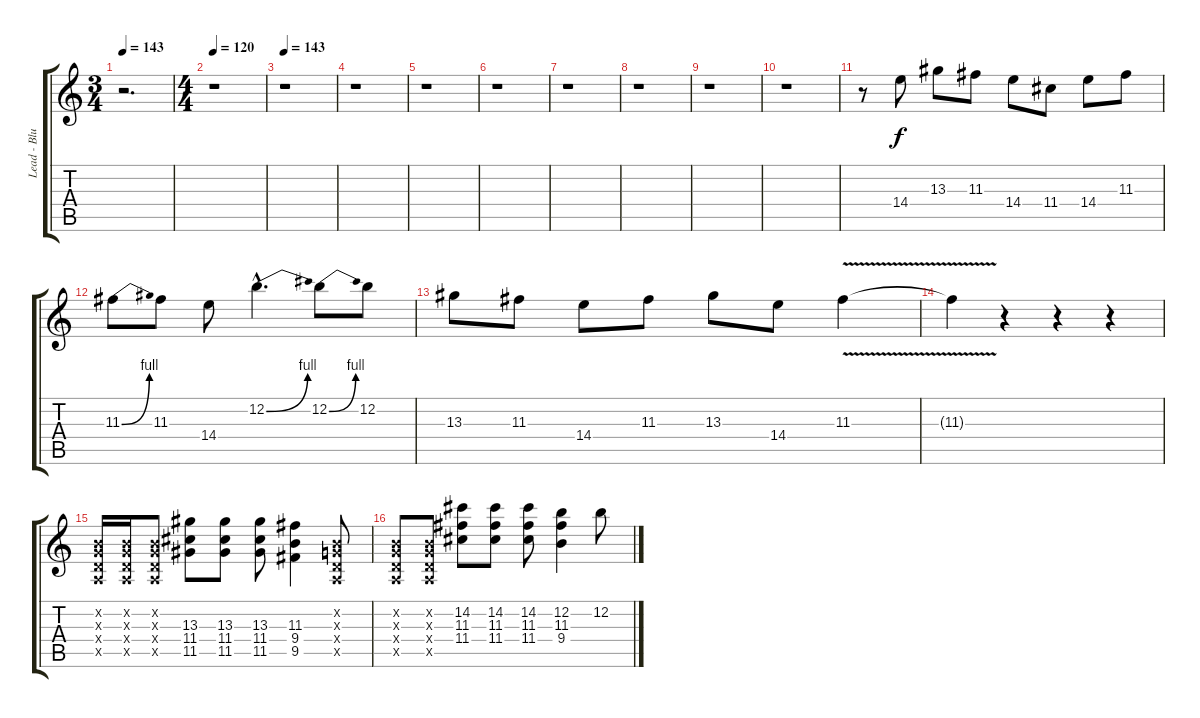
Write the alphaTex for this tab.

\track ("Lead - Blush" "Lead - Blu") {instrument overdrivenguitar}
\staff {score tabs}
\tuning (E4 B3 G3 D3 A2 E2) {hide}
\ts (3 4)
\tempo 143
\tempo 120
\tempo 143
\clef g2
\ks c
r.2{d dy f instrument overdrivenguitar} |
\ts (4 4)
\tempo 120
r.1 |
\tempo 143
r.1 |
r.1 |
r.1 |
r.1 |
r.1 |
r.1 |
r.1 |
r.1 |
r.8 14.4.8 13.3.8 11.3.8 14.4.8 11.4.8 14.4.8 11.3.8 |
11.3{be (bend 0 0 60 4)}.8 11.3.8 14.4.8 12.2{be (bend 0 0 60 4) hac}.4{d} 12.2{be (bend 0 0 60 4)}.8 12.2.8 |
13.3.8 11.3.8 14.4.8 11.3.8 13.3.8 14.4.8 11.3{v}.4 |
11.3{t}.4 r.4 r.4 r.4 |
(0.2{x} 0.3{x} 0.4{x} 0.5{x}).16 (0.2{x} 0.3{x} 0.4{x} 0.5{x}).16 (0.2{x} 0.3{x} 0.4{x} 0.5{x}).8 (13.3 11.4 11.5).8 (13.3 11.4 11.5).8 (13.3 11.4 11.5).8 (11.3 9.4 9.5).4 (0.2{x} 0.3{x} 0.4{x} 0.5{x}).8 |
(0.2{x} 0.3{x} 0.4{x} 0.5{x}).8 (0.2{x} 0.3{x} 0.4{x} 0.5{x}).8 (14.2 11.3 11.4).8 (14.2 11.3 11.4).8 (14.2 11.3 11.4).8 (12.2 11.3 9.4).4 12.2.8
